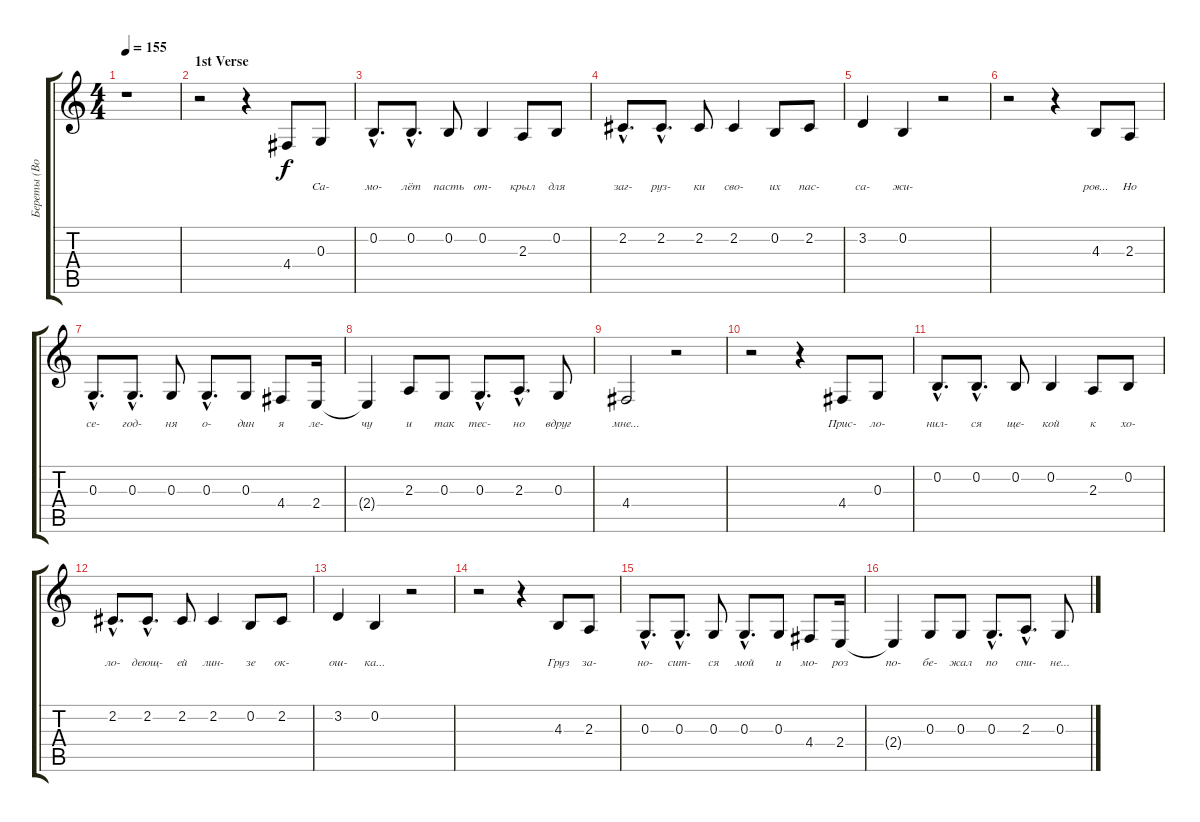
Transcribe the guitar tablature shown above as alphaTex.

\track ("Береты (Вокал)" "Береты (Во") {instrument synthbrass1}
\staff {score tabs}
\tuning (E4 B3 G3 D3 A2 E2) {hide}
\ts (4 4)
\tempo 155
\clef g2
\ks c
r.1{dy f} |
\section ("" "1st Verse")
r.2 r.4 4.4.8{lyrics (0 "") lyrics (1 "") lyrics (2 "") lyrics (3 "") lyrics (4 "")} 0.3.8{lyrics (0 "Са-") lyrics (1 "") lyrics (2 "") lyrics (3 "") lyrics (4 "")} |
0.2{hac}.8{d lyrics (0 "мо-") lyrics (1 "") lyrics (2 "") lyrics (3 "") lyrics (4 "")} 0.2{hac}.8{d lyrics (0 "лёт") lyrics (1 "") lyrics (2 "") lyrics (3 "") lyrics (4 "")} 0.2.8{lyrics (0 "пасть") lyrics (1 "") lyrics (2 "") lyrics (3 "") lyrics (4 "")} 0.2.4{lyrics (0 "от-") lyrics (1 "") lyrics (2 "") lyrics (3 "") lyrics (4 "")} 2.3.8{lyrics (0 "крыл") lyrics (1 "") lyrics (2 "") lyrics (3 "") lyrics (4 "")} 0.2.8{lyrics (0 "для") lyrics (1 "") lyrics (2 "") lyrics (3 "") lyrics (4 "")} |
2.2{hac}.8{d lyrics (0 "заг-") lyrics (1 "") lyrics (2 "") lyrics (3 "") lyrics (4 "")} 2.2{hac}.8{d lyrics (0 "руз-") lyrics (1 "") lyrics (2 "") lyrics (3 "") lyrics (4 "")} 2.2.8{lyrics (0 "ки") lyrics (1 "") lyrics (2 "") lyrics (3 "") lyrics (4 "")} 2.2.4{lyrics (0 "сво-") lyrics (1 "") lyrics (2 "") lyrics (3 "") lyrics (4 "")} 0.2.8{lyrics (0 "их") lyrics (1 "") lyrics (2 "") lyrics (3 "") lyrics (4 "")} 2.2.8{lyrics (0 "пас-") lyrics (1 "") lyrics (2 "") lyrics (3 "") lyrics (4 "")} |
3.2.4{lyrics (0 "са-") lyrics (1 "") lyrics (2 "") lyrics (3 "") lyrics (4 "")} 0.2.4{lyrics (0 "жи-") lyrics (1 "") lyrics (2 "") lyrics (3 "") lyrics (4 "")} r.2 |
r.2 r.4 4.3.8{lyrics (0 "ров...") lyrics (1 "") lyrics (2 "") lyrics (3 "") lyrics (4 "")} 2.3.8{lyrics (0 "Но") lyrics (1 "") lyrics (2 "") lyrics (3 "") lyrics (4 "")} |
0.3{hac}.8{d lyrics (0 "се-") lyrics (1 "") lyrics (2 "") lyrics (3 "") lyrics (4 "")} 0.3{hac}.8{d lyrics (0 "год-") lyrics (1 "") lyrics (2 "") lyrics (3 "") lyrics (4 "")} 0.3.8{lyrics (0 "ня") lyrics (1 "") lyrics (2 "") lyrics (3 "") lyrics (4 "")} 0.3{hac}.8{d lyrics (0 "о-") lyrics (1 "") lyrics (2 "") lyrics (3 "") lyrics (4 "")} 0.3.8{lyrics (0 "дин") lyrics (1 "") lyrics (2 "") lyrics (3 "") lyrics (4 "")} 4.4.8{lyrics (0 "я") lyrics (1 "") lyrics (2 "") lyrics (3 "") lyrics (4 "")} 2.4.16{lyrics (0 "ле-") lyrics (1 "") lyrics (2 "") lyrics (3 "") lyrics (4 "")} |
2.4{t}.4{lyrics (0 "чу") lyrics (1 "") lyrics (2 "") lyrics (3 "") lyrics (4 "")} 2.3.8{lyrics (0 "и") lyrics (1 "") lyrics (2 "") lyrics (3 "") lyrics (4 "")} 0.3.8{lyrics (0 "так") lyrics (1 "") lyrics (2 "") lyrics (3 "") lyrics (4 "")} 0.3{hac}.8{d lyrics (0 "тес-") lyrics (1 "") lyrics (2 "") lyrics (3 "") lyrics (4 "")} 2.3{hac}.8{d lyrics (0 "но") lyrics (1 "") lyrics (2 "") lyrics (3 "") lyrics (4 "")} 0.3.8{lyrics (0 "вдруг") lyrics (1 "") lyrics (2 "") lyrics (3 "") lyrics (4 "")} |
4.4.2{lyrics (0 "мне...") lyrics (1 "") lyrics (2 "") lyrics (3 "") lyrics (4 "")} r.2 |
r.2 r.4 4.4.8{lyrics (0 "Прис-") lyrics (1 "") lyrics (2 "") lyrics (3 "") lyrics (4 "")} 0.3.8{lyrics (0 "ло-") lyrics (1 "") lyrics (2 "") lyrics (3 "") lyrics (4 "")} |
0.2{hac}.8{d lyrics (0 "нил-") lyrics (1 "") lyrics (2 "") lyrics (3 "") lyrics (4 "")} 0.2{hac}.8{d lyrics (0 "ся") lyrics (1 "") lyrics (2 "") lyrics (3 "") lyrics (4 "")} 0.2.8{lyrics (0 "ще-") lyrics (1 "") lyrics (2 "") lyrics (3 "") lyrics (4 "")} 0.2.4{lyrics (0 "кой") lyrics (1 "") lyrics (2 "") lyrics (3 "") lyrics (4 "")} 2.3.8{lyrics (0 "к") lyrics (1 "") lyrics (2 "") lyrics (3 "") lyrics (4 "")} 0.2.8{lyrics (0 "хо-") lyrics (1 "") lyrics (2 "") lyrics (3 "") lyrics (4 "")} |
2.2{hac}.8{d lyrics (0 "ло-") lyrics (1 "") lyrics (2 "") lyrics (3 "") lyrics (4 "")} 2.2{hac}.8{d lyrics (0 "деющ-") lyrics (1 "") lyrics (2 "") lyrics (3 "") lyrics (4 "")} 2.2.8{lyrics (0 "ей") lyrics (1 "") lyrics (2 "") lyrics (3 "") lyrics (4 "")} 2.2.4{lyrics (0 "лин-") lyrics (1 "") lyrics (2 "") lyrics (3 "") lyrics (4 "")} 0.2.8{lyrics (0 "зе") lyrics (1 "") lyrics (2 "") lyrics (3 "") lyrics (4 "")} 2.2.8{lyrics (0 "ок-") lyrics (1 "") lyrics (2 "") lyrics (3 "") lyrics (4 "")} |
3.2.4{lyrics (0 "ош-") lyrics (1 "") lyrics (2 "") lyrics (3 "") lyrics (4 "")} 0.2.4{lyrics (0 "ка...") lyrics (1 "") lyrics (2 "") lyrics (3 "") lyrics (4 "")} r.2 |
r.2 r.4 4.3.8{lyrics (0 "Груз") lyrics (1 "") lyrics (2 "") lyrics (3 "") lyrics (4 "")} 2.3.8{lyrics (0 "за-") lyrics (1 "") lyrics (2 "") lyrics (3 "") lyrics (4 "")} |
0.3{hac}.8{d lyrics (0 "но-") lyrics (1 "") lyrics (2 "") lyrics (3 "") lyrics (4 "")} 0.3{hac}.8{d lyrics (0 "сит-") lyrics (1 "") lyrics (2 "") lyrics (3 "") lyrics (4 "")} 0.3.8{lyrics (0 "ся") lyrics (1 "") lyrics (2 "") lyrics (3 "") lyrics (4 "")} 0.3{hac}.8{d lyrics (0 "мой") lyrics (1 "") lyrics (2 "") lyrics (3 "") lyrics (4 "")} 0.3.8{lyrics (0 "и") lyrics (1 "") lyrics (2 "") lyrics (3 "") lyrics (4 "")} 4.4.8{lyrics (0 "мо-") lyrics (1 "") lyrics (2 "") lyrics (3 "") lyrics (4 "")} 2.4.16{lyrics (0 "роз") lyrics (1 "") lyrics (2 "") lyrics (3 "") lyrics (4 "")} |
2.4{t}.4{lyrics (0 "по-") lyrics (1 "") lyrics (2 "") lyrics (3 "") lyrics (4 "")} 0.3.8{lyrics (0 "бе-") lyrics (1 "") lyrics (2 "") lyrics (3 "") lyrics (4 "")} 0.3.8{lyrics (0 "жал") lyrics (1 "") lyrics (2 "") lyrics (3 "") lyrics (4 "")} 0.3{hac}.8{d lyrics (0 "по") lyrics (1 "") lyrics (2 "") lyrics (3 "") lyrics (4 "")} 2.3{hac}.8{d lyrics (0 "спи-") lyrics (1 "") lyrics (2 "") lyrics (3 "") lyrics (4 "")} 0.3.8{lyrics (0 "не...") lyrics (1 "") lyrics (2 "") lyrics (3 "") lyrics (4 "")}
